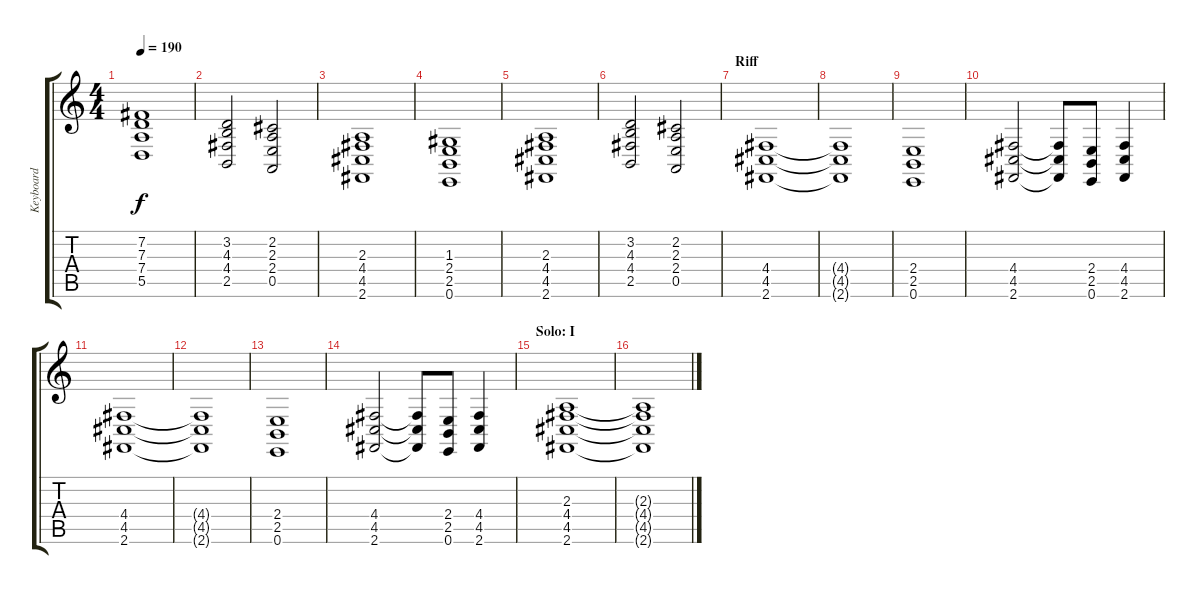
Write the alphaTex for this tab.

\track ("Keyboard" "Keyboard") {instrument stringensemble1}
\staff {score tabs}
\tuning (E4 B3 G3 D3 A2 E2) {hide}
\ts (4 4)
\tempo 190
\clef g2
\ks c
(7.2 7.3 7.4 5.5).1{dy f} |
(3.2 4.3 4.4 2.5).2 (2.2 2.3 2.4 0.5).2 |
(2.3 4.4 4.5 2.6).1 |
(1.3 2.4 2.5 0.6).1 |
(2.3 4.4 4.5 2.6).1 |
(3.2 4.3 4.4 2.5).2 (2.2 2.3 2.4 0.5).2 |
\section ("" "Riff")
(4.4 4.5 2.6).1 |
(4.4{t} 4.5{t} 2.6{t}).1 |
(2.4 2.5 0.6).1 |
(4.4 4.5 2.6).2 (4.4{t} 4.5{t} 2.6{t}).8 (2.4 2.5 0.6).8 (4.4 4.5 2.6).4 |
(4.4 4.5 2.6).1 |
(4.4{t} 4.5{t} 2.6{t}).1 |
(2.4 2.5 0.6).1 |
(4.4 4.5 2.6).2 (4.4{t} 4.5{t} 2.6{t}).8 (2.4 2.5 0.6).8 (4.4 4.5 2.6).4 |
\section ("" "Solo: I")
(2.3 4.4 4.5 2.6).1 |
(2.3{t} 4.4{t} 4.5{t} 2.6{t}).1
